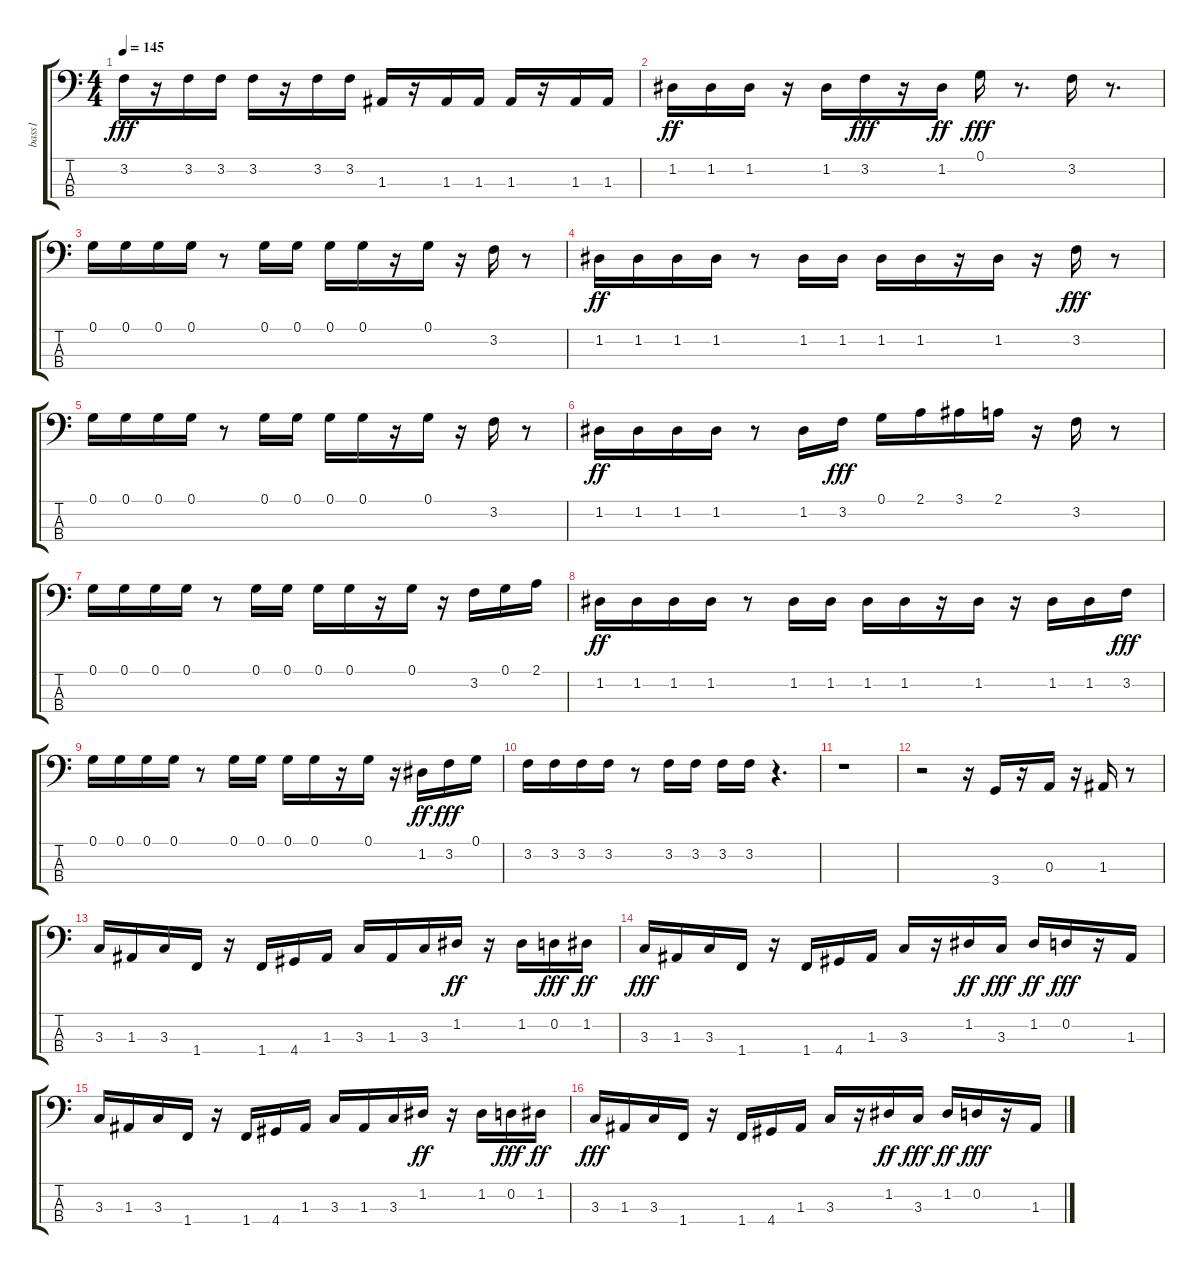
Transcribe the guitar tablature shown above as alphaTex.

\track ("bass1" "bass1") {instrument electricbassfinger}
\staff {score tabs}
\tuning (G2 D2 A1 E1) {hide}
\ts (4 4)
\tempo 145
\clef f4
\ks c
3.2.16{dy fff} r.16 3.2.16 3.2.16 3.2.16 r.16 3.2.16 3.2.16 1.3.16 r.16 1.3.16 1.3.16 1.3.16 r.16 1.3.16 1.3.16 |
1.2.16{dy ff} 1.2.16 1.2.16 r.16 1.2.16 3.2.16{dy fff} r.16 1.2.16{dy ff} 0.1.16{dy fff} r.8{d} 3.2.16 r.8{d} |
0.1.16 0.1.16 0.1.16 0.1.16 r.8 0.1.16 0.1.16 0.1.16 0.1.16 r.16 0.1.16 r.16 3.2.16 r.8 |
1.2.16{dy ff} 1.2.16 1.2.16 1.2.16 r.8 1.2.16 1.2.16 1.2.16 1.2.16 r.16 1.2.16 r.16 3.2.16{dy fff} r.8 |
0.1.16 0.1.16 0.1.16 0.1.16 r.8 0.1.16 0.1.16 0.1.16 0.1.16 r.16 0.1.16 r.16 3.2.16 r.8 |
1.2.16{dy ff} 1.2.16 1.2.16 1.2.16 r.8 1.2.16 3.2.16{dy fff} 0.1.16 2.1.16 3.1.16 2.1.16 r.16 3.2.16 r.8 |
0.1.16 0.1.16 0.1.16 0.1.16 r.8 0.1.16 0.1.16 0.1.16 0.1.16 r.16 0.1.16 r.16 3.2.16 0.1.16 2.1.16 |
1.2.16{dy ff} 1.2.16 1.2.16 1.2.16 r.8 1.2.16 1.2.16 1.2.16 1.2.16 r.16 1.2.16 r.16 1.2.16 1.2.16 3.2.16{dy fff} |
0.1.16 0.1.16 0.1.16 0.1.16 r.8 0.1.16 0.1.16 0.1.16 0.1.16 r.16 0.1.16 r.16 1.2.16{dy ff} 3.2.16{dy fff} 0.1.16 |
3.2.16 3.2.16 3.2.16 3.2.16 r.8 3.2.16 3.2.16 3.2.16 3.2.16 r.4{d} |
r.1 |
r.2 r.16 3.4.16 r.16 0.3.16 r.16 1.3.16 r.8 |
3.3.16 1.3.16 3.3.16 1.4.16 r.16 1.4.16 4.4.16 1.3.16 3.3.16 1.3.16 3.3.16 1.2.16{dy ff} r.16 1.2.16 0.2.16{dy fff} 1.2.16{dy ff} |
3.3.16{dy fff} 1.3.16 3.3.16 1.4.16 r.16 1.4.16 4.4.16 1.3.16 3.3.16 r.16 1.2.16{dy ff} 3.3.16{dy fff} 1.2.16{dy ff} 0.2.16{dy fff} r.16 1.3.16 |
3.3.16 1.3.16 3.3.16 1.4.16 r.16 1.4.16 4.4.16 1.3.16 3.3.16 1.3.16 3.3.16 1.2.16{dy ff} r.16 1.2.16 0.2.16{dy fff} 1.2.16{dy ff} |
3.3.16{dy fff} 1.3.16 3.3.16 1.4.16 r.16 1.4.16 4.4.16 1.3.16 3.3.16 r.16 1.2.16{dy ff} 3.3.16{dy fff} 1.2.16{dy ff} 0.2.16{dy fff} r.16 1.3.16
